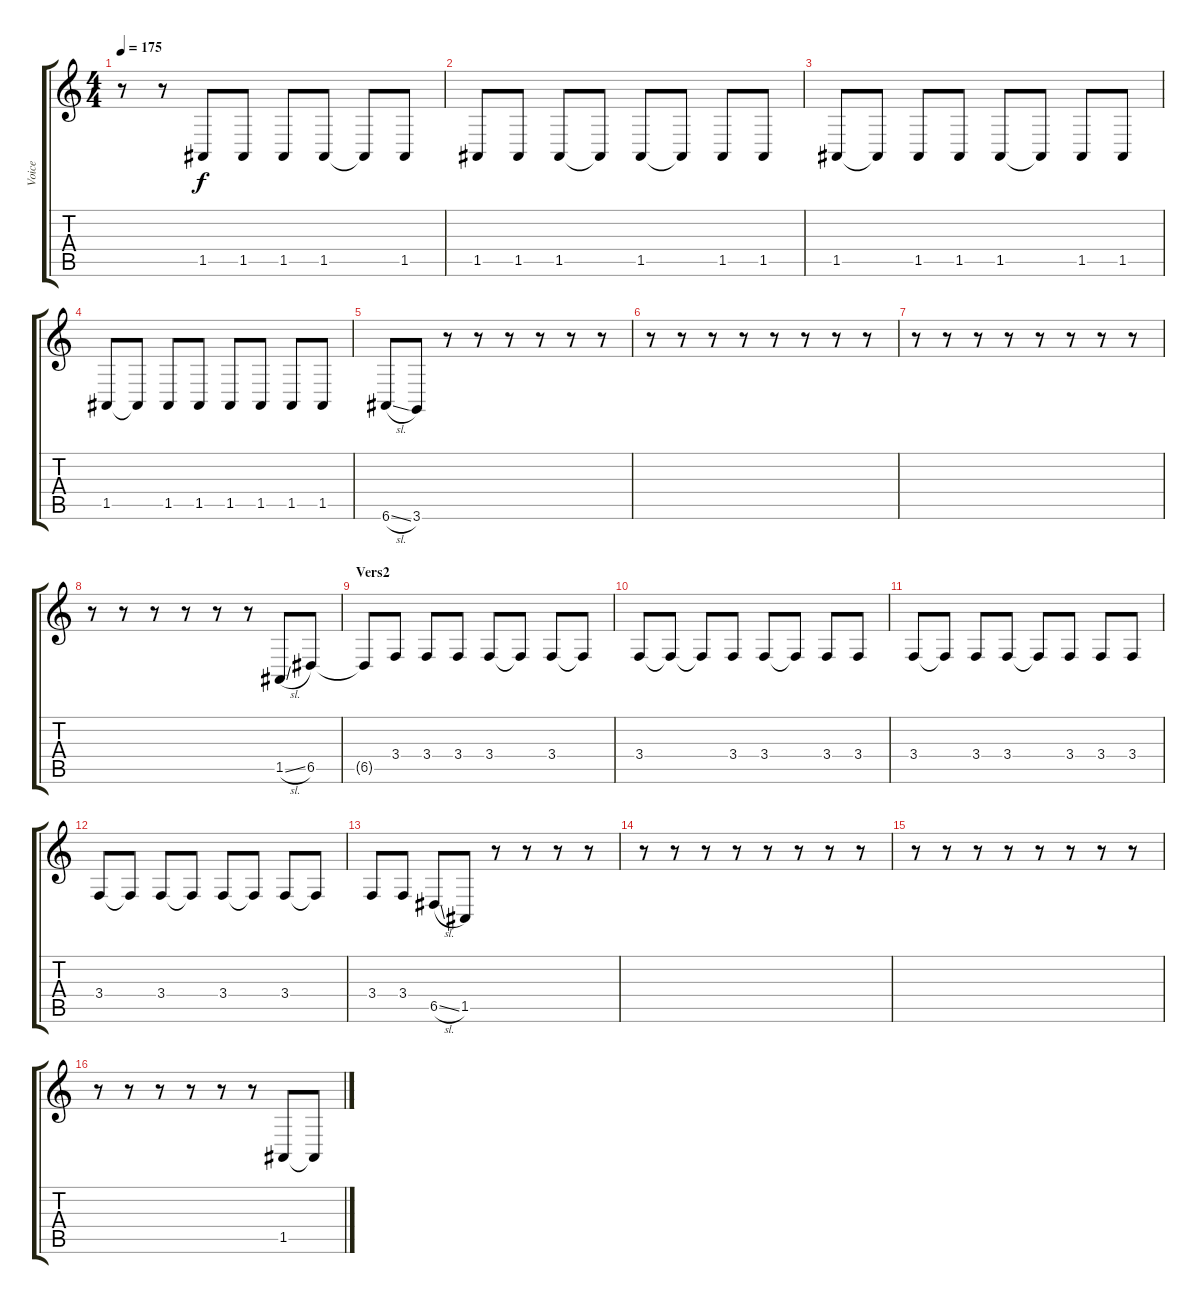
\track ("Voice" "Voice") {instrument lead2sawtooth}
\staff {score tabs}
\tuning (E4 B3 G3 D3 A2 E2) {hide}
\ts (4 4)
\tempo 175
\clef g2
\ks c
r.8{dy f} r.8 1.5.8 1.5.8 1.5.8 1.5.8 1.5{t}.8 1.5.8 |
1.5.8 1.5.8 1.5.8 1.5{t}.8 1.5.8 1.5{t}.8 1.5.8 1.5.8 |
1.5.8 1.5{t}.8 1.5.8 1.5.8 1.5.8 1.5{t}.8 1.5.8 1.5.8 |
1.5.8 1.5{t}.8 1.5.8 1.5.8 1.5.8 1.5.8 1.5.8 1.5.8 |
6.6{sl}.8 3.6.8 r.8 r.8 r.8 r.8 r.8 r.8 |
r.8 r.8 r.8 r.8 r.8 r.8 r.8 r.8 |
r.8 r.8 r.8 r.8 r.8 r.8 r.8 r.8 |
r.8 r.8 r.8 r.8 r.8 r.8 1.5{sl}.8 6.5.8 |
\section ("" "Vers2")
6.5{t}.8 3.4.8 3.4.8 3.4.8 3.4.8 3.4{t}.8 3.4.8 3.4{t}.8 |
3.4.8 3.4{t}.8 3.4{t}.8 3.4.8 3.4.8 3.4{t}.8 3.4.8 3.4.8 |
3.4.8 3.4{t}.8 3.4.8 3.4.8 3.4{t}.8 3.4.8 3.4.8 3.4.8 |
3.4.8 3.4{t}.8 3.4.8 3.4{t}.8 3.4.8 3.4{t}.8 3.4.8 3.4{t}.8 |
3.4.8 3.4.8 6.5{sl}.8 1.5.8 r.8 r.8 r.8 r.8 |
r.8 r.8 r.8 r.8 r.8 r.8 r.8 r.8 |
r.8 r.8 r.8 r.8 r.8 r.8 r.8 r.8 |
r.8 r.8 r.8 r.8 r.8 r.8 1.5.8 1.5{t}.8
